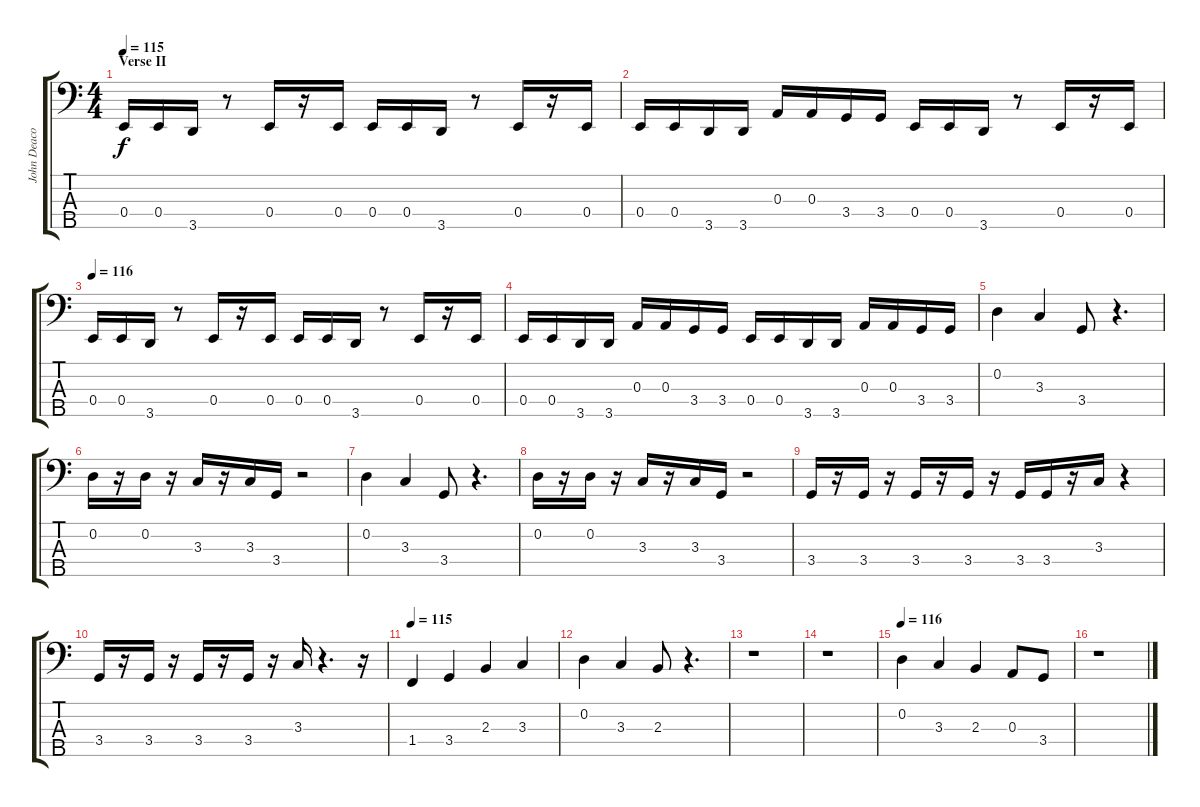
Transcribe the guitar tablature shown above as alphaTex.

\track ("John Deacon" "John Deaco") {instrument synthbass1}
\staff {score tabs}
\tuning (G2 D2 A1 E1 B0) {hide}
\ts (4 4)
\section ("" "Verse II")
\tempo 115
\clef f4
\ks c
0.4.16{dy f} 0.4.16 3.5.16 r.8 0.4.16 r.16 0.4.16 0.4.16 0.4.16 3.5.16 r.8 0.4.16 r.16 0.4.16 |
0.4.16 0.4.16 3.5.16 3.5.16 0.3.16 0.3.16 3.4.16 3.4.16 0.4.16 0.4.16 3.5.16 r.8 0.4.16 r.16 0.4.16 |
\tempo 116
0.4.16 0.4.16 3.5.16 r.8 0.4.16 r.16 0.4.16 0.4.16 0.4.16 3.5.16 r.8 0.4.16 r.16 0.4.16 |
0.4.16 0.4.16 3.5.16 3.5.16 0.3.16 0.3.16 3.4.16 3.4.16 0.4.16 0.4.16 3.5.16 3.5.16 0.3.16 0.3.16 3.4.16 3.4.16 |
0.2.4 3.3.4 3.4.8 r.4{d} |
0.2.16 r.16 0.2.16 r.16 3.3.16 r.16 3.3.16 3.4.16 r.2 |
0.2.4 3.3.4 3.4.8 r.4{d} |
0.2.16 r.16 0.2.16 r.16 3.3.16 r.16 3.3.16 3.4.16 r.2 |
3.4.16 r.16 3.4.16 r.16 3.4.16 r.16 3.4.16 r.16 3.4.16 3.4.16 r.16 3.3.16 r.4 |
3.4.16 r.16 3.4.16 r.16 3.4.16 r.16 3.4.16 r.16 3.3.16 r.4{d} r.16 |
\tempo 115
1.4.4 3.4.4 2.3.4 3.3.4 |
0.2.4 3.3.4 2.3.8 r.4{d} |
r.1 |
r.1 |
\tempo 116
0.2.4 3.3.4 2.3.4 0.3.8 3.4.8 |
r.1
